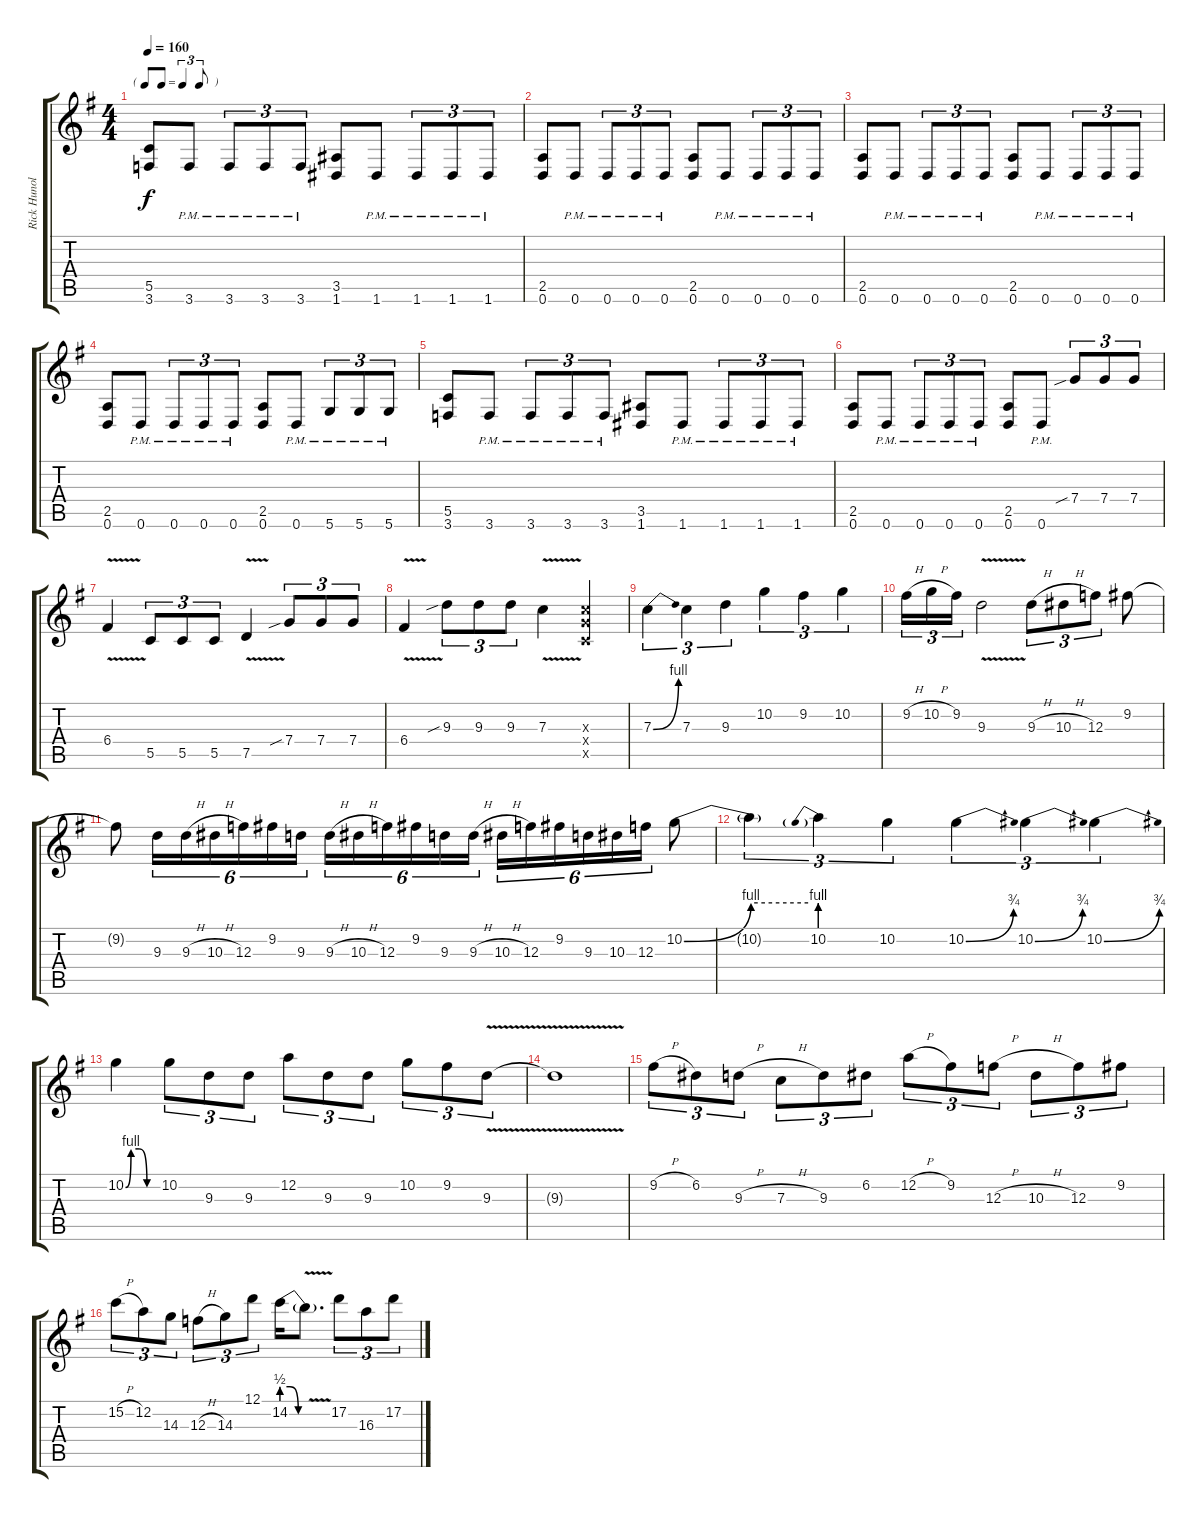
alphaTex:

\track ("Rick Hunolt" "Rick Hunol") {instrument distortionguitar}
\staff {score tabs}
\tuning (D4 A3 F3 C3 G2 D2) {hide}
\ts (4 4)
\tf triplet8th
\tempo 160
\clef g2
\ks g
(5.5 3.6).8{dy f} 3.6{pm}.8 3.6{pm}.8{tu (3 2)} 3.6{pm}.8{tu (3 2)} 3.6{pm}.8{tu (3 2)} (3.5 1.6).8 1.6{pm}.8 1.6{pm}.8{tu (3 2)} 1.6{pm}.8{tu (3 2)} 1.6{pm}.8{tu (3 2)} |
(2.5 0.6).8 0.6{pm}.8 0.6{pm}.8{tu (3 2)} 0.6{pm}.8{tu (3 2)} 0.6{pm}.8{tu (3 2)} (2.5 0.6).8 0.6{pm}.8 0.6{pm}.8{tu (3 2)} 0.6{pm}.8{tu (3 2)} 0.6{pm}.8{tu (3 2)} |
(2.5 0.6).8 0.6{pm}.8 0.6{pm}.8{tu (3 2)} 0.6{pm}.8{tu (3 2)} 0.6{pm}.8{tu (3 2)} (2.5 0.6).8 0.6{pm}.8 0.6{pm}.8{tu (3 2)} 0.6{pm}.8{tu (3 2)} 0.6{pm}.8{tu (3 2)} |
(2.5 0.6).8 0.6{pm}.8 0.6{pm}.8{tu (3 2)} 0.6{pm}.8{tu (3 2)} 0.6{pm}.8{tu (3 2)} (2.5 0.6).8 0.6{pm}.8 5.6{pm}.8{tu (3 2)} 5.6{pm}.8{tu (3 2)} 5.6{pm}.8{tu (3 2)} |
(5.5 3.6).8 3.6{pm}.8 3.6{pm}.8{tu (3 2)} 3.6{pm}.8{tu (3 2)} 3.6{pm}.8{tu (3 2)} (3.5 1.6).8 1.6{pm}.8 1.6{pm}.8{tu (3 2)} 1.6{pm}.8{tu (3 2)} 1.6{pm}.8{tu (3 2)} |
(2.5 0.6).8 0.6{pm}.8 0.6{pm}.8{tu (3 2)} 0.6{pm}.8{tu (3 2)} 0.6{pm}.8{tu (3 2)} (2.5 0.6).8 0.6{pm}.8 7.4{sib}.8{tu (3 2)} 7.4.8{tu (3 2)} 7.4.8{tu (3 2)} |
6.4{v}.4 5.5.8{tu (3 2)} 5.5.8{tu (3 2)} 5.5.8{tu (3 2)} 7.5{v}.4 7.4{sib}.8{tu (3 2)} 7.4.8{tu (3 2)} 7.4.8{tu (3 2)} |
6.4{v}.4 9.3{sib}.8{tu (3 2)} 9.3.8{tu (3 2)} 9.3.8{tu (3 2)} 7.3{v}.4 (7.3{x} 7.4{x} 5.5{x}).4 |
7.3{be (bend 0 0 60 4)}.4{tu (3 2)} 7.3.4{tu (3 2)} 9.3.4{tu (3 2)} 10.2.4{tu (3 2)} 9.2.4{tu (3 2)} 10.2.4{tu (3 2)} |
9.2{h}.16{tu (3 2)} 10.2{h}.16{tu (3 2)} 9.2.16{tu (3 2)} 9.3{v}.2 9.3{h}.8{tu (3 2)} 10.3{h}.8{tu (3 2)} 12.3.8{tu (3 2)} 9.2.8 |
9.2{t}.8 9.3.16{tu (6 4)} 9.3{h}.16{tu (6 4)} 10.3{h}.16{tu (6 4)} 12.3.16{tu (6 4)} 9.2.16{tu (6 4)} 9.3.16{tu (6 4) beam splitsecondary} 9.3{h}.16{tu (6 4)} 10.3{h}.16{tu (6 4)} 12.3.16{tu (6 4)} 9.2.16{tu (6 4)} 9.3.16{tu (6 4)} 9.3{h}.16{tu (6 4) beam splitsecondary} 10.3{h}.16{tu (6 4)} 12.3.16{tu (6 4)} 9.2.16{tu (6 4)} 9.3.16{tu (6 4)} 10.3.16{tu (6 4)} 12.3.16{tu (6 4)} 10.2{be (bend 0 0 60 4)}.8 |
10.2{be (hold 0 4 60 4) t}.4{tu (3 2)} 10.2{be (prebend 0 4 60 4)}.4{tu (3 2)} 10.2.4{tu (3 2)} 10.2{be (bend 0 0 60 3)}.4{tu (3 2)} 10.2{be (bend 0 0 60 3)}.4{tu (3 2)} 10.2{be (bend 0 0 60 3)}.4{tu (3 2)} |
10.2{be (custom 0 0 10 4 25 4 40 0 60 0)}.4 10.2.8{tu (3 2)} 9.3.8{tu (3 2)} 9.3.8{tu (3 2)} 12.2.8{tu (3 2)} 9.3.8{tu (3 2)} 9.3.8{tu (3 2)} 10.2.8{tu (3 2)} 9.2.8{tu (3 2)} 9.3{v}.8{tu (3 2)} |
9.3{v t}.1 |
9.2{h}.8{tu (3 2)} 6.2.8{tu (3 2)} 9.3{h}.8{tu (3 2)} 7.3{h}.8{tu (3 2)} 9.3.8{tu (3 2)} 6.2.8{tu (3 2)} 12.2{h}.8{tu (3 2)} 9.2.8{tu (3 2)} 12.3{h}.8{tu (3 2)} 10.3{h}.8{tu (3 2)} 12.3.8{tu (3 2)} 9.2.8{tu (3 2)} |
15.2{h}.8{tu (3 2)} 12.2.8{tu (3 2)} 14.3.8{tu (3 2)} 12.3{h}.8{tu (3 2)} 14.3.8{tu (3 2)} 12.1.8{tu (3 2)} 14.2{be (custom 0 2 20 2 40 0 60 0)}.16 14.2{v t}.8{d} 17.2.8{tu (3 2)} 16.3.8{tu (3 2)} 17.2.8{tu (3 2)}
